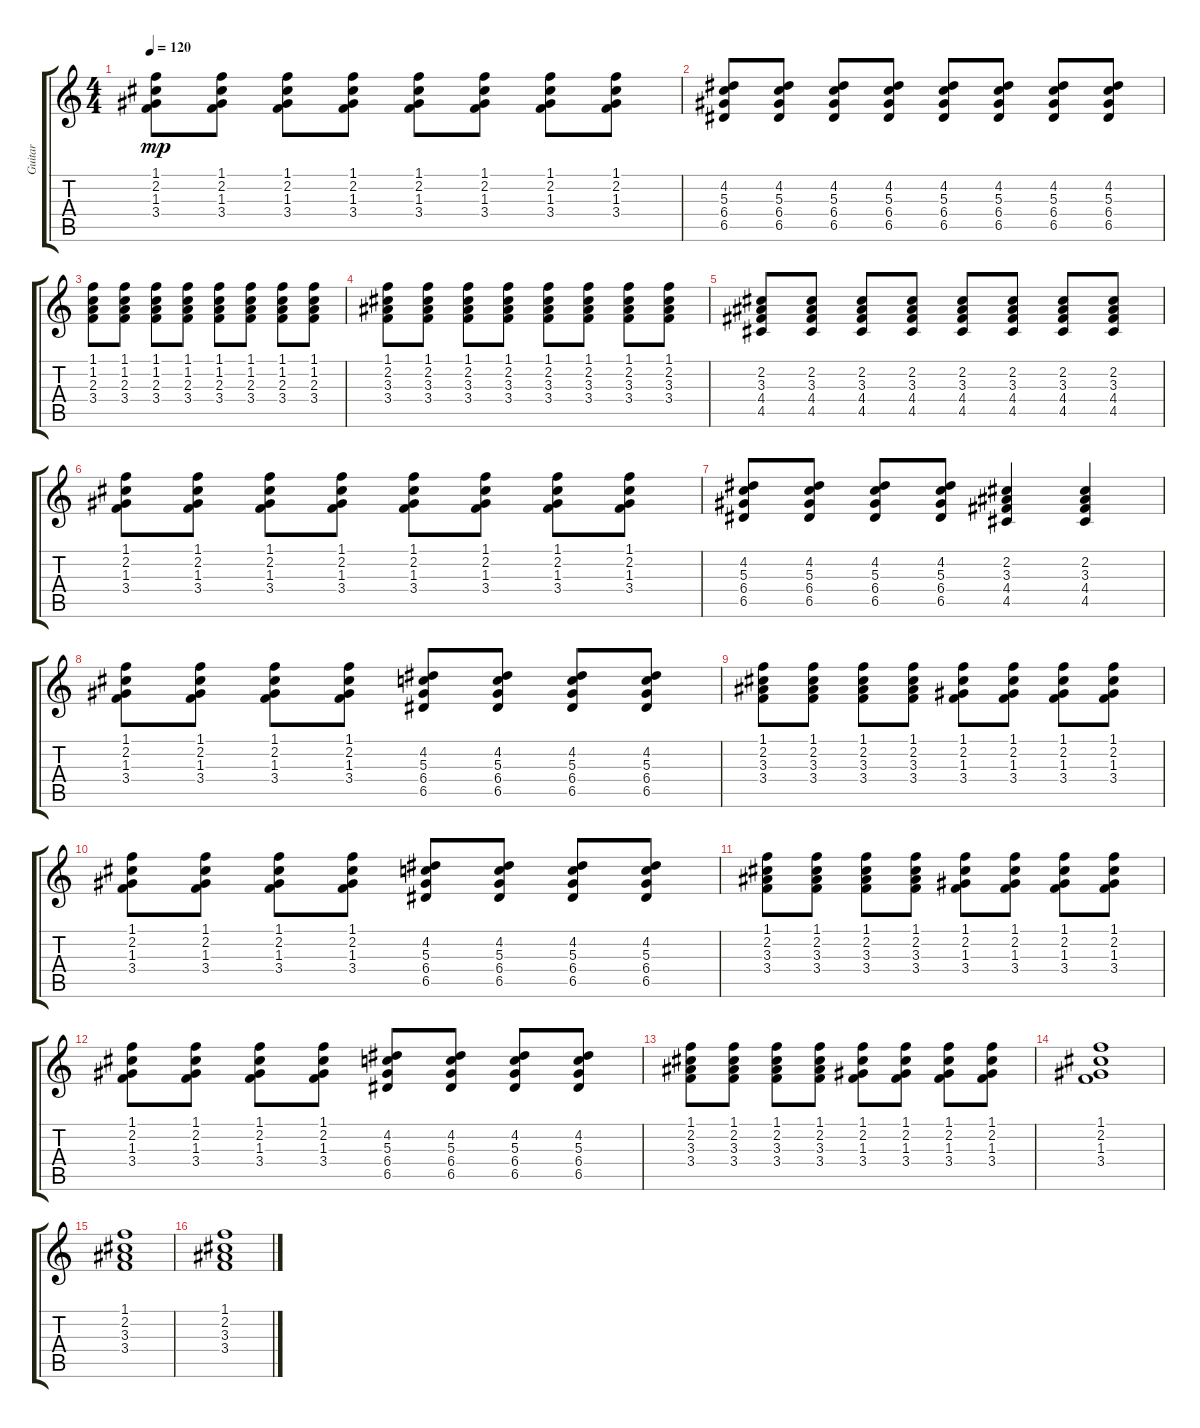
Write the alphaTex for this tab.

\track ("Guitar" "Guitar") {instrument overdrivenguitar}
\staff {score tabs}
\tuning (E4 B3 G3 D3 A2 E2) {hide}
\ts (4 4)
\tempo 120
\clef g2
\ks c
(1.1 2.2 1.3 3.4).8{dy mp} (1.1 2.2 1.3 3.4).8 (1.1 2.2 1.3 3.4).8 (1.1 2.2 1.3 3.4).8 (1.1 2.2 1.3 3.4).8 (1.1 2.2 1.3 3.4).8 (1.1 2.2 1.3 3.4).8 (1.1 2.2 1.3 3.4).8 |
(4.2 5.3 6.4 6.5).8 (4.2 5.3 6.4 6.5).8 (4.2 5.3 6.4 6.5).8 (4.2 5.3 6.4 6.5).8 (4.2 5.3 6.4 6.5).8 (4.2 5.3 6.4 6.5).8 (4.2 5.3 6.4 6.5).8 (4.2 5.3 6.4 6.5).8 |
(1.1 1.2 2.3 3.4).8 (1.1 1.2 2.3 3.4).8 (1.1 1.2 2.3 3.4).8 (1.1 1.2 2.3 3.4).8 (1.1 1.2 2.3 3.4).8 (1.1 1.2 2.3 3.4).8 (1.1 1.2 2.3 3.4).8 (1.1 1.2 2.3 3.4).8 |
(1.1 2.2 3.3 3.4).8 (1.1 2.2 3.3 3.4).8 (1.1 2.2 3.3 3.4).8 (1.1 2.2 3.3 3.4).8 (1.1 2.2 3.3 3.4).8 (1.1 2.2 3.3 3.4).8 (1.1 2.2 3.3 3.4).8 (1.1 2.2 3.3 3.4).8 |
(2.2 3.3 4.4 4.5).8 (2.2 3.3 4.4 4.5).8 (2.2 3.3 4.4 4.5).8 (2.2 3.3 4.4 4.5).8 (2.2 3.3 4.4 4.5).8 (2.2 3.3 4.4 4.5).8 (2.2 3.3 4.4 4.5).8 (2.2 3.3 4.4 4.5).8 |
(1.1 2.2 1.3 3.4).8 (1.1 2.2 1.3 3.4).8 (1.1 2.2 1.3 3.4).8 (1.1 2.2 1.3 3.4).8 (1.1 2.2 1.3 3.4).8 (1.1 2.2 1.3 3.4).8 (1.1 2.2 1.3 3.4).8 (1.1 2.2 1.3 3.4).8 |
(4.2 5.3 6.4 6.5).8 (4.2 5.3 6.4 6.5).8 (4.2 5.3 6.4 6.5).8 (4.2 5.3 6.4 6.5).8 (2.2 3.3 4.4 4.5).4 (2.2 3.3 4.4 4.5).4 |
(1.1 2.2 1.3 3.4).8 (1.1 2.2 1.3 3.4).8 (1.1 2.2 1.3 3.4).8 (1.1 2.2 1.3 3.4).8 (4.2 5.3 6.4 6.5).8 (4.2 5.3 6.4 6.5).8 (4.2 5.3 6.4 6.5).8 (4.2 5.3 6.4 6.5).8 |
(1.1 2.2 3.3 3.4).8 (1.1 2.2 3.3 3.4).8 (1.1 2.2 3.3 3.4).8 (1.1 2.2 3.3 3.4).8 (1.1 2.2 1.3 3.4).8 (1.1 2.2 1.3 3.4).8 (1.1 2.2 1.3 3.4).8 (1.1 2.2 1.3 3.4).8 |
(1.1 2.2 1.3 3.4).8 (1.1 2.2 1.3 3.4).8 (1.1 2.2 1.3 3.4).8 (1.1 2.2 1.3 3.4).8 (4.2 5.3 6.4 6.5).8 (4.2 5.3 6.4 6.5).8 (4.2 5.3 6.4 6.5).8 (4.2 5.3 6.4 6.5).8 |
(1.1 2.2 3.3 3.4).8 (1.1 2.2 3.3 3.4).8 (1.1 2.2 3.3 3.4).8 (1.1 2.2 3.3 3.4).8 (1.1 2.2 1.3 3.4).8 (1.1 2.2 1.3 3.4).8 (1.1 2.2 1.3 3.4).8 (1.1 2.2 1.3 3.4).8 |
(1.1 2.2 1.3 3.4).8 (1.1 2.2 1.3 3.4).8 (1.1 2.2 1.3 3.4).8 (1.1 2.2 1.3 3.4).8 (4.2 5.3 6.4 6.5).8 (4.2 5.3 6.4 6.5).8 (4.2 5.3 6.4 6.5).8 (4.2 5.3 6.4 6.5).8 |
(1.1 2.2 3.3 3.4).8 (1.1 2.2 3.3 3.4).8 (1.1 2.2 3.3 3.4).8 (1.1 2.2 3.3 3.4).8 (1.1 2.2 1.3 3.4).8 (1.1 2.2 1.3 3.4).8 (1.1 2.2 1.3 3.4).8 (1.1 2.2 1.3 3.4).8 |
(1.1 2.2 1.3 3.4).1 |
(1.1 2.2 3.3 3.4).1 |
(1.1 2.2 3.3 3.4).1
